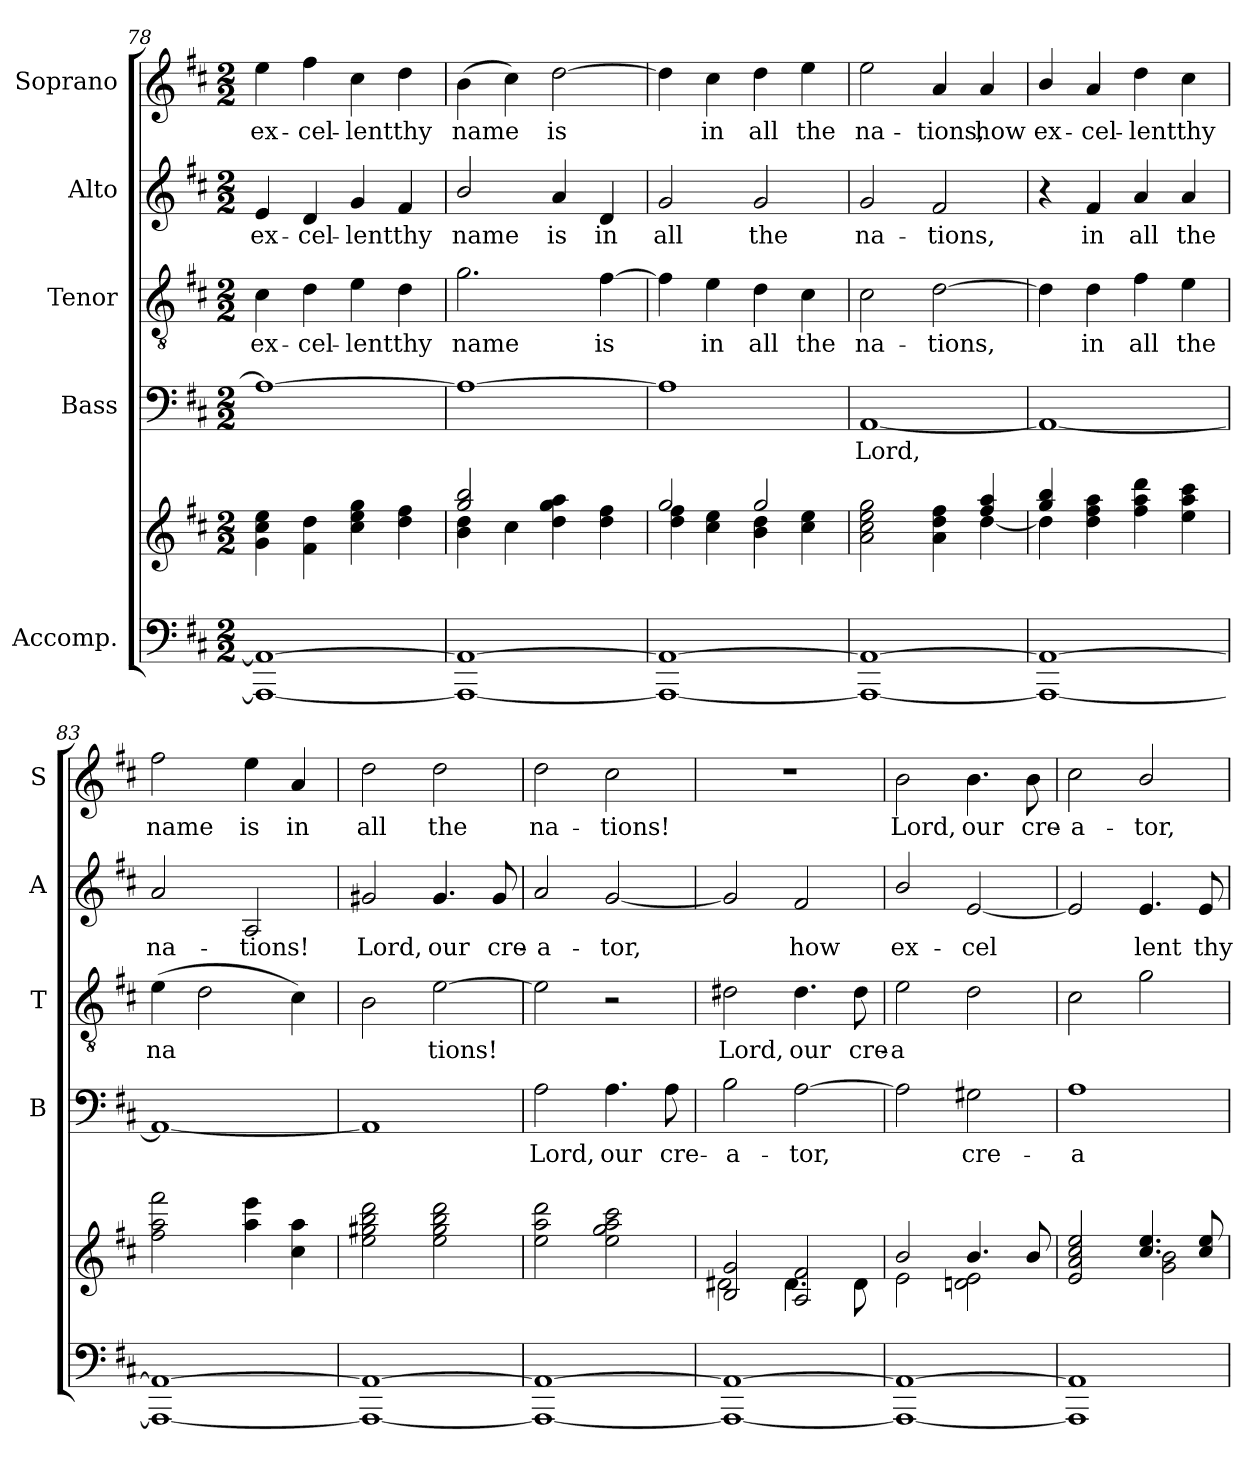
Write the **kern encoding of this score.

**kern	**kern	**kern	**text	**kern	**text	**kern	**text	**kern	**text
*part5	*part5	*part4	*part4	*part3	*part3	*part2	*part2	*part1	*part1
*staff6	*staff5	*staff4	*staff4	*staff3	*staff3	*staff2	*staff2	*staff1	*staff1
*I"Accomp.	*	*I"Bass	*	*I"Tenor	*	*I"Alto	*	*I"Soprano	*
*	*	*I'B	*	*I'T	*	*I'A	*	*I'S	*
*clefF4	*clefG2	*clefF4	*	*clefGv2	*	*clefG2	*	*clefG2	*
*k[f#c#]	*k[f#c#]	*k[f#c#]	*	*k[f#c#]	*	*k[f#c#]	*	*k[f#c#]	*
*D:	*D:	*D:	*	*D:	*	*D:	*	*D:	*
*M2/2	*M2/2	*M2/2	*	*M2/2	*	*M2/2	*	*M2/2	*
=78	=78	=78	=78	=78	=78	=78	=78	=78	=78
*	*^	*	*	*	*	*	*	*	*
!	!	!	!	!	!	!LO:LY:b	!	!LO:LY:b	!	!LO:LY:b
1AAA_ 1AA_	1ryy	4g\ 4cc#\ 4ee\	1A_	.	4c#\	ex-	4e/	ex-	4ee\	ex-
!	!	!	!	!	!	!LO:LY:b	!	!LO:LY:b	!	!LO:LY:b
.	.	4f#\ 4dd\	.	.	4d\	-cel-	4d/	-cel-	4ff#\	-cel-
!	!	!	!	!	!	!LO:LY:b	!	!LO:LY:b	!	!LO:LY:b
.	.	4cc#\ 4ee\ 4gg\	.	.	4e\	-lent	4g/	-lent	4cc#\	-lent
!	!	!	!	!	!	!LO:LY:b	!	!LO:LY:b	!	!LO:LY:b
.	.	4dd\ 4ff#\	.	.	4d\	thy	4f#/	thy	4dd\	thy
!!LO:PB:g=z
=79	=79	=79	=79	=79	=79	=79	=79	=79	=79	=79
!	!	!	!	!	!	!LO:LY:b	!	!LO:LY:b	!	!LO:LY:b
1AAA_ 1AA_	2gg/ 2bb/	4b\ 4dd\	1A_	.	2.g\	name	2b/	name	(>4b\	name
.	.	4cc#\	.	.	.	.	.	.	4cc#\)	.
!	!	!	!	!	!	!	!	!LO:LY:b	!	!LO:LY:b
.	2ryy	4dd\ 4gg\ 4aa\	.	.	.	.	4a/	is	[2dd\	is
!	!	!	!	!	!	!LO:LY:b	!	!LO:LY:b	!	!
.	.	4dd\ 4ff#\	.	.	[4f#\	is	4d/	in	.	.
=80	=80	=80	=80	=80	=80	=80	=80	=80	=80	=80
!	!	!	!	!	!	!	!	!LO:LY:b	!	!
1AAA_ 1AA_	2gg/	4dd\ 4ff#\	1A]	.	4f#\]	.	2g/	all	4dd\]	.
!	!	!	!	!	!	!LO:LY:b	!	!	!	!LO:LY:b
.	.	4cc#\ 4ee\	.	.	4e\	in	.	.	4cc#\	in
!	!	!	!	!	!	!LO:LY:b	!	!LO:LY:b	!	!LO:LY:b
.	2gg/	4b\ 4dd\	.	.	4d\	all	2g/	the	4dd\	all
!	!	!	!	!	!	!LO:LY:b	!	!	!	!LO:LY:b
.	.	4cc#\ 4ee\	.	.	4c#\	the	.	.	4ee\	the
=81	=81	=81	=81	=81	=81	=81	=81	=81	=81	=81
!	!	!	!	!LO:LY:b	!	!LO:LY:b	!	!LO:LY:b	!	!LO:LY:b
1AAA_ 1AA_	2.ryy	2a\ 2cc#\ 2ee\ 2gg\	[1AA	Lord,	2c#\	na-	2g/	na-	2ee\	na-
!	!	!	!	!	!	!LO:LY:b	!	!LO:LY:b	!	!LO:LY:b
.	.	4a\ 4dd\ 4ff#\	.	.	[2d\	-tions,	2f#/	-tions,	4a/	-tions,
!	!	!	!	!	!	!	!	!	!	!LO:LY:b
.	4ff#/ 4aa/	[4dd\	.	.	.	.	.	.	4a/	how
=82	=82	=82	=82	=82	=82	=82	=82	=82	=82	=82
!	!	!	!	!	!	!	!	!	!	!LO:LY:b
1AAA_ 1AA_	4gg/ 4bb/	4dd\]	1AA_	.	4d\]	.	4r	.	4b/	ex-
!	!	!	!	!	!	!LO:LY:b	!	!LO:LY:b	!	!LO:LY:b
.	2.ryy	4dd\ 4ff#\ 4aa\	.	.	4d\	in	4f#/	in	4a/	-cel-
!	!	!	!	!	!	!LO:LY:b	!	!LO:LY:b	!	!LO:LY:b
.	.	4ff#\ 4aa\ 4ddd\	.	.	4f#\	all	4a/	all	4dd\	-lent
!	!	!	!	!	!	!LO:LY:b	!	!LO:LY:b	!	!LO:LY:b
.	.	4ee\ 4aa\ 4ccc#\	.	.	4e\	the	4a/	the	4cc#\	thy
=83	=83	=83	=83	=83	=83	=83	=83	=83	=83	=83
!	!	!	!	!	!	!LO:LY:b	!	!LO:LY:b	!	!LO:LY:b
1AAA_ 1AA_	1ryy	2ff#\ 2aa\ 2fff#\	1AA_	.	(>4e\	na­	2a/	na-	2ff#\	name
.	.	.	.	.	2d\	.	.	.	.	.
!	!	!	!	!	!	!	!	!LO:LY:b	!	!LO:LY:b
.	.	4aa\ 4eee\	.	.	.	.	2A/	-tions!	4ee\	is
!	!	!	!	!	!	!	!	!	!	!LO:LY:b
.	.	4cc#\ 4aa\	.	.	4c#\)	.	.	.	4a/	in
=84	=84	=84	=84	=84	=84	=84	=84	=84	=84	=84
!	!	!	!	!	!	!	!	!LO:LY:b	!	!LO:LY:b
1AAA_ 1AA_	1ryy	2ee\ 2gg#X\ 2bb\ 2ddd\	1AA]	.	2B\	.	2g#X/	Lord,	2dd\	all
!	!	!	!	!	!	!LO:LY:b	!	!LO:LY:b	!	!LO:LY:b
.	.	2ee\ 2gg#\ 2bb\ 2ddd\	.	.	[2e\	tions!	4.g#/	our	2dd\	the
!	!	!	!	!	!	!	!	!LO:LY:b	!	!
.	.	.	.	.	.	.	8g#/	cre-	.	.
=85	=85	=85	=85	=85	=85	=85	=85	=85	=85	=85
!	!	!	!	!LO:LY:b	!	!	!	!LO:LY:b	!	!LO:LY:b
1AAA_ 1AA_	1ryy	2ee\ 2aa\ 2ddd\	2A\	Lord,	2e\]	.	2a/	-a-	2dd\	na-
!	!	!	!	!LO:LY:b	!	!	!	!LO:LY:b	!	!LO:LY:b
.	.	2ee\ 2gg\ 2aa\ 2ccc#\	4.A\	our	2r	.	[2g/	-tor,	2cc#\	-tions!
!	!	!	!	!LO:LY:b	!	!	!	!	!	!
.	.	.	8A\	cre-	.	.	.	.	.	.
!!LO:LB:g=z
=86	=86	=86	=86	=86	=86	=86	=86	=86	=86	=86
!	!	!	!	!LO:LY:b	!	!LO:LY:b	!	!	!	!
1AAA_ 1AA_	2B/ 2g/	2d#X\	2B\	-a-	2d#X\	Lord,	2g/]	.	1r	.
!	!	!	!	!LO:LY:b	!	!LO:LY:b	!	!LO:LY:b	!	!
.	2A/ 2f#/	4.d#\	[2A\	-tor,	4.d#\	our	2f#/	how	.	.
!	!	!	!	!	!	!LO:LY:b	!	!	!	!
.	.	8d#\	.	.	8d#\	cre-	.	.	.	.
=87	=87	=87	=87	=87	=87	=87	=87	=87	=87	=87
!	!	!	!	!	!	!LO:LY:b	!	!LO:LY:b	!	!LO:LY:b
1AAA_ 1AA_	2b/	2e\	2A\]	.	2e\	-a­	2b/	ex-	2b\	Lord,
!	!	!	!	!LO:LY:b	!	!	!	!LO:LY:b	!	!LO:LY:b
.	4.b/	2dni\ 2e\	2G#X\	cre-	2d\	.	[2e/	-cel­	4.b\	our
!	!	!	!	!	!	!	!	!	!	!LO:LY:b
.	8b/	.	.	.	.	.	.	.	8b\	cre-
=88	=88	=88	=88	=88	=88	=88	=88	=88	=88	=88
!	!	!	!	!LO:LY:b	!	!	!	!	!	!LO:LY:b
1AAA] 1AA]	2e/ 2a/ 2cc#/ 2ee/	2ryy	1A	-a-	2c#\	.	2e/]	.	2cc#\	-a-
!	!	!	!	!	!	!	!	!LO:LY:b	!	!LO:LY:b
.	4.cc#/ 4.ee/	2g\ 2b\	.	.	2g\	.	4.e/	lent	2b/	-tor,
!	!	!	!	!	!	!	!	!LO:LY:b	!	!
.	8cc#/ 8ee/	.	.	.	.	.	8e/	thy	.	.
*	*v	*v	*	*	*	*	*	*	*	*
=	=	=	=	=	=	=	=	=	=
*-	*-	*-	*-	*-	*-	*-	*-	*-	*-
